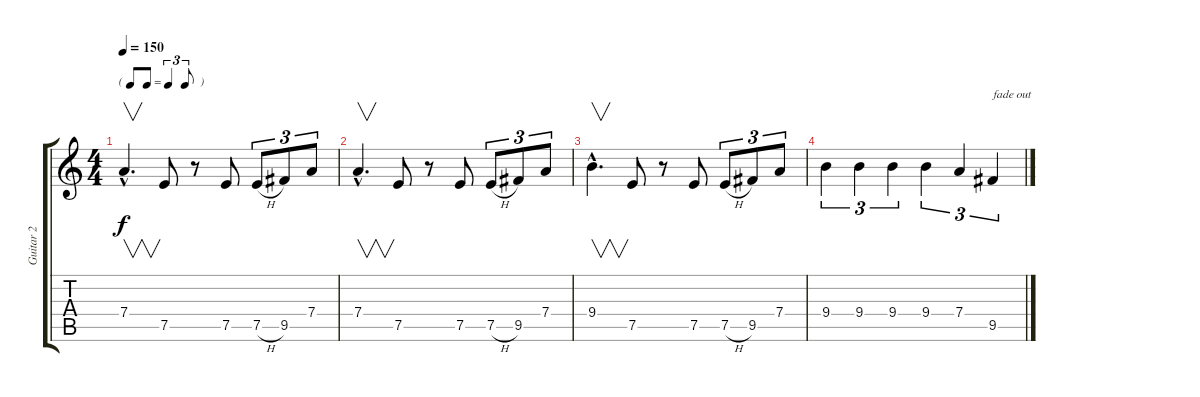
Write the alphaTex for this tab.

\track ("Guitar 2" "Guitar 2") {instrument overdrivenguitar}
\staff {score tabs}
\tuning (E4 B3 G3 D3 A2 E2) {hide}
\ts (4 4)
\tf triplet8th
\tempo 150
\clef g2
\ks c
7.4{hac}.4{v d dy f} 7.5.8 r.8 7.5.8 7.5{h}.8{tu (3 2)} 9.5.8{tu (3 2)} 7.4.8{tu (3 2)} |
7.4{hac}.4{v d} 7.5.8 r.8 7.5.8 7.5{h}.8{tu (3 2)} 9.5.8{tu (3 2)} 7.4.8{tu (3 2)} |
9.4{hac}.4{v d volume 0} 7.5.8 r.8 7.5.8 7.5{h}.8{tu (3 2)} 9.5.8{tu (3 2)} 7.4.8{tu (3 2)} |
9.4.4{tu (3 2)} 9.4.4{tu (3 2)} 9.4.4{tu (3 2)} 9.4.4{tu (3 2)} 7.4.4{tu (3 2)} 9.5.4{tu (3 2) txt "fade out"}
